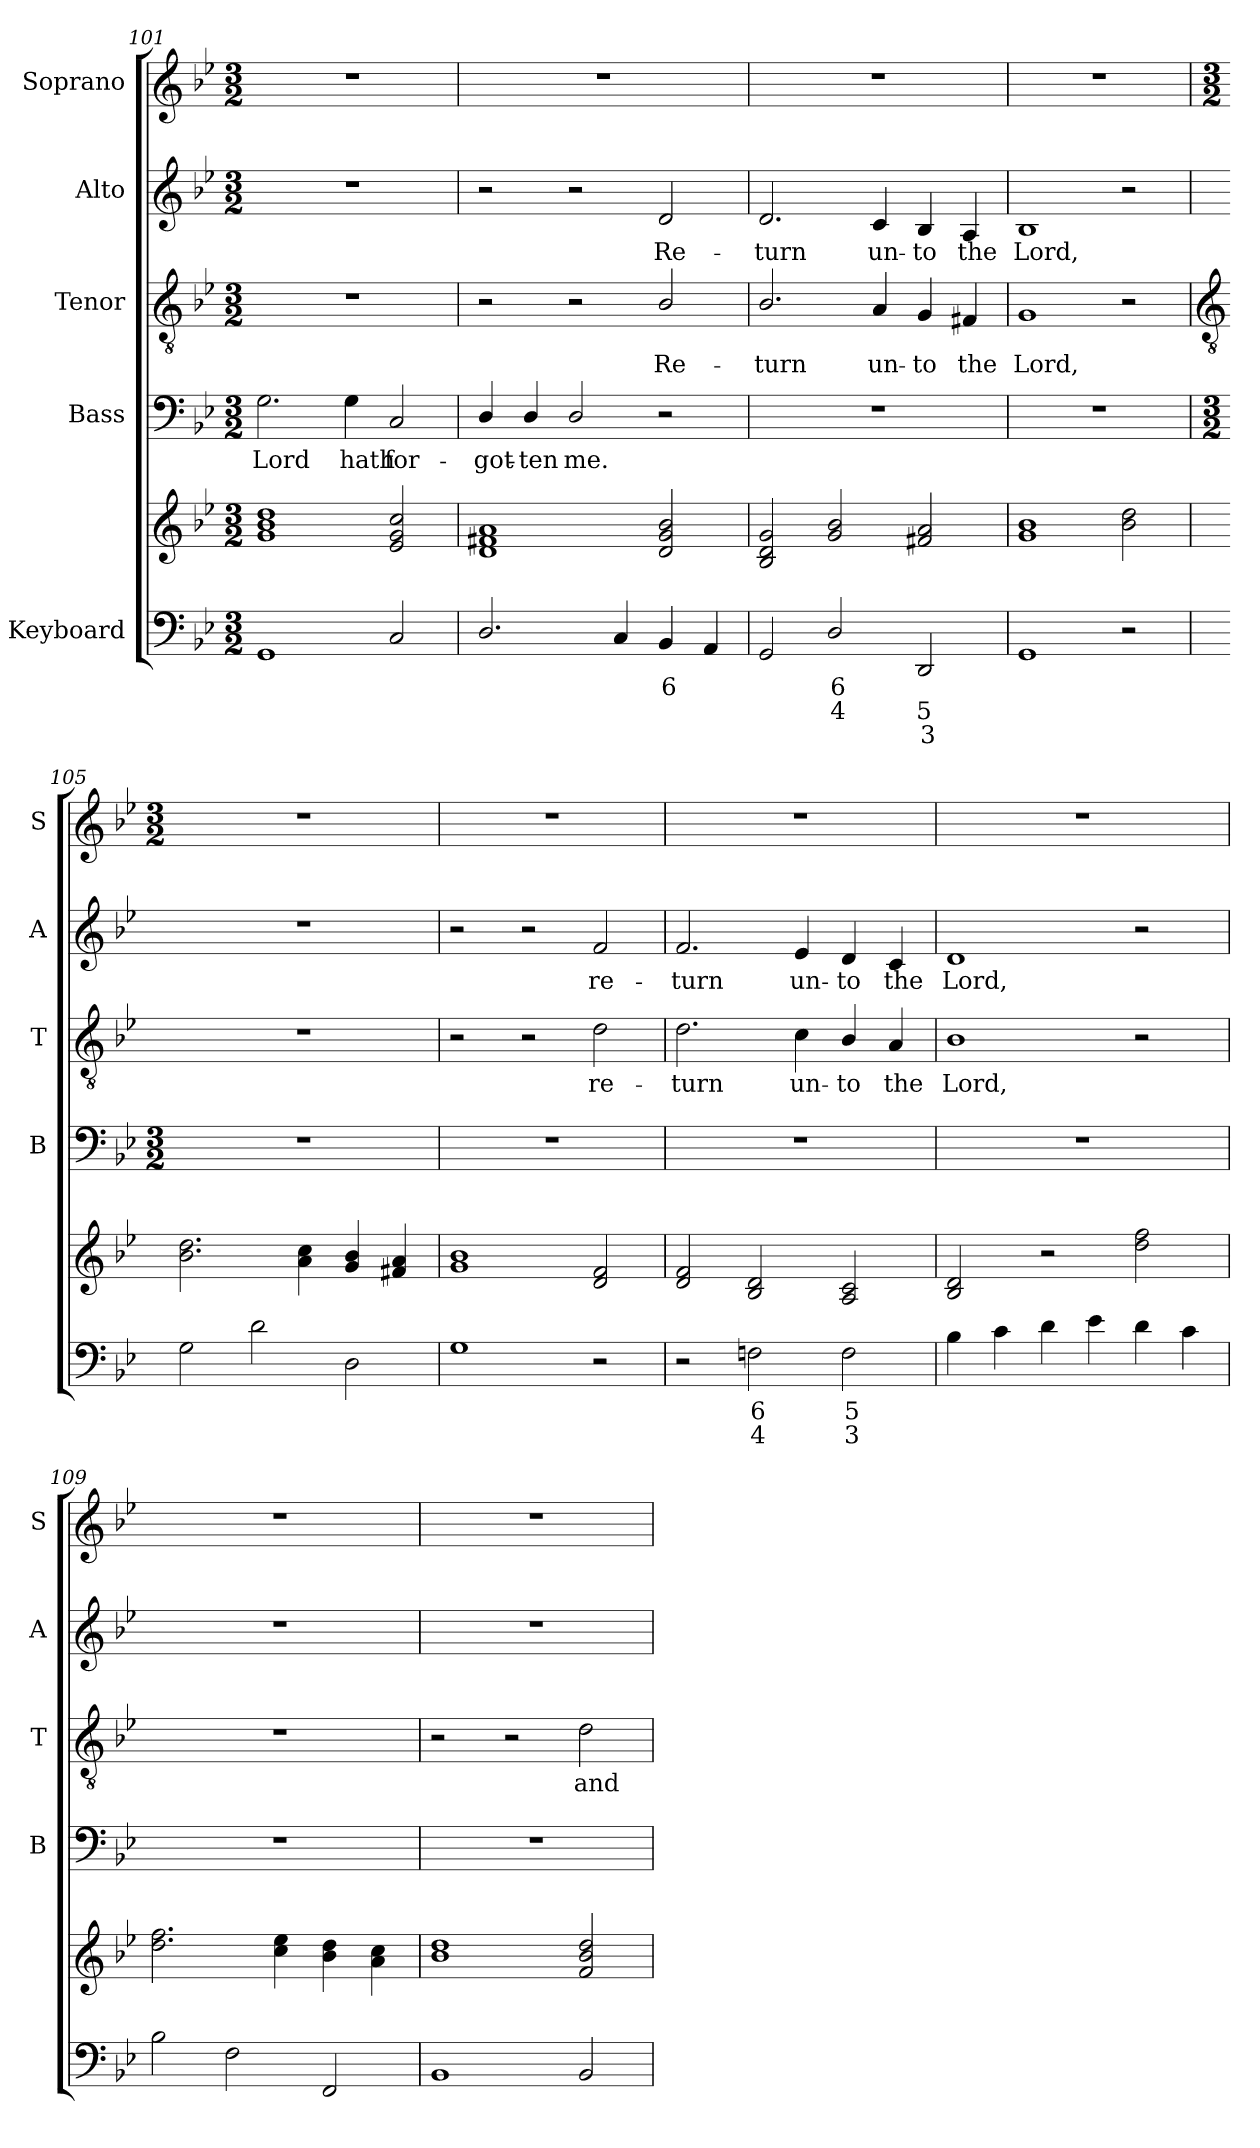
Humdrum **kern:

**kern	**text	**text	**text	**kern	**kern	**text	**kern	**text	**kern	**text	**kern
*part5	*part5	*part5	*part5	*part5	*part4	*part4	*part3	*part3	*part2	*part2	*part1
*staff6	*staff6	*staff6	*staff6	*staff5	*staff4	*staff4	*staff3	*staff3	*staff2	*staff2	*staff1
*I"Keyboard	*	*	*	*	*I"Bass	*	*I"Tenor	*	*I"Alto	*	*I"Soprano
*	*	*	*	*	*I'B	*	*I'T	*	*I'A	*	*I'S
*clefF4	*	*	*	*clefG2	*clefF4	*	*clefGv2	*	*clefG2	*	*clefG2
*k[b-e-]	*	*	*	*k[b-e-]	*k[b-e-]	*	*k[b-e-]	*	*k[b-e-]	*	*k[b-e-]
*B-:	*	*	*	*B-:	*B-:	*	*B-:	*	*B-:	*	*B-:
*M3/2	*	*	*	*M3/2	*M3/2	*	*M3/2	*	*M3/2	*	*M3/2
=101	=101	=101	=101	=101	=101	=101	=101	=101	=101	=101	=101
!	!	!	!	!	!	!LO:LY:b	!LO:N:vis=1	!	!LO:N:vis=1	!	!
1GG	.	.	.	1g 1b- 1dd	2.G	Lord	1.r	.	1.r	.	1.r
!	!	!	!	!	!	!LO:LY:b	!	!	!	!	!
.	.	.	.	.	4G	hath	.	.	.	.	.
!	!	!	!	!	!	!LO:LY:b	!	!	!	!	!
2C	.	.	.	2e- 2g 2cc	2C	for-	.	.	.	.	.
=102	=102	=102	=102	=102	=102	=102	=102	=102	=102	=102	=102
!	!	!	!	!	!	!LO:LY:b	!	!	!	!	!
2.D/	.	.	.	1d 1f#X 1a	4D/	-got-	2r	.	2r	.	1.r
!	!	!	!	!	!	!LO:LY:b	!	!	!	!	!
.	.	.	.	.	4D/	-ten	.	.	.	.	.
!	!	!	!	!	!	!LO:LY:b	!	!	!	!	!
.	.	.	.	.	2D/	me.	2r	.	2r	.	.
4C	.	.	.	.	.	.	.	.	.	.	.
!	!LO:LY:b	!	!	!	!	!	!	!LO:LY:b	!	!LO:LY:b	!
4BB-	6	.	.	2d 2g 2b-	2r	.	2B-/	Re-	2d	Re-	.
4AA	.	.	.	.	.	.	.	.	.	.	.
=103	=103	=103	=103	=103	=103	=103	=103	=103	=103	=103	=103
!	!	!	!	!	!LO:N:vis=1	!	!	!LO:LY:b	!	!LO:LY:b	!
2GG	.	.	.	2B- 2d 2g	1.r	.	2.B-/	-turn	2.d	-turn	1.r
!	!LO:LY:b	!LO:LY:b	!	!	!	!	!	!	!	!	!
2D/	6	4	.	2g 2b-	.	.	.	.	.	.	.
!	!	!	!	!	!	!	!	!LO:LY:b	!	!LO:LY:b	!
.	.	.	.	.	.	.	4A	un-	4c	un-	.
!	!	!LO:LY:b	!LO:LY:b	!	!	!	!	!LO:LY:b	!	!LO:LY:b	!
2DD	.	5	3	2f#X 2a	.	.	4G	-to	4B-	-to	.
!	!	!	!	!	!	!	!	!LO:LY:b	!	!LO:LY:b	!
.	.	.	.	.	.	.	4F#X	the	4A	the	.
=104	=104	=104	=104	=104	=104	=104	=104	=104	=104	=104	=104
!	!	!	!	!	!LO:N:vis=1	!	!	!LO:LY:b	!	!LO:LY:b	!
1GG	.	.	.	1g 1b-	1.r	.	1G	Lord,	1B-	Lord,	1.r
2r	.	.	.	2b- 2dd	.	.	2r	.	2r	.	.
!!LO:LB:g=z
=105	=105	=105	=105	=105	=105	=105	=105	=105	=105	=105	=105
*	*	*	*	*	*	*	*clefGv2	*	*	*	*
*	*	*	*	*	*M3/2	*	*	*	*	*	*M3/2
!	!	!	!	!	!	!	!LO:N:vis=1	!	!LO:N:vis=1	!	!
2G	.	.	.	2.b- 2.dd	1.r	.	1.r	.	1.r	.	1.r
2d	.	.	.	.	.	.	.	.	.	.	.
.	.	.	.	4a 4cc	.	.	.	.	.	.	.
2D	.	.	.	4g 4b-	.	.	.	.	.	.	.
.	.	.	.	4f#X 4a	.	.	.	.	.	.	.
=106	=106	=106	=106	=106	=106	=106	=106	=106	=106	=106	=106
1G	.	.	.	1g 1b-	1.r	.	2r	.	2r	.	1.r
.	.	.	.	.	.	.	2r	.	2r	.	.
!	!	!	!	!	!	!	!	!LO:LY:b	!	!LO:LY:b	!
2r	.	.	.	2d 2f	.	.	2d	re-	2f	re-	.
=107	=107	=107	=107	=107	=107	=107	=107	=107	=107	=107	=107
!	!	!	!	!	!	!	!	!LO:LY:b	!	!LO:LY:b	!
2r	.	.	.	2d 2f	1.r	.	2.d	-turn	2.f	-turn	1.r
!	!LO:LY:b	!LO:LY:b	!	!	!	!	!	!	!	!	!
2Fn	6	4	.	2B- 2d	.	.	.	.	.	.	.
!	!	!	!	!	!	!	!	!LO:LY:b	!	!LO:LY:b	!
.	.	.	.	.	.	.	4c	un-	4e-	un-	.
!	!LO:LY:b	!LO:LY:b	!	!	!	!	!	!LO:LY:b	!	!LO:LY:b	!
2F	5	3	.	2A 2c	.	.	4B-/	-to	4d	-to	.
!	!	!	!	!	!	!	!	!LO:LY:b	!	!LO:LY:b	!
.	.	.	.	.	.	.	4A	the	4c	the	.
=108	=108	=108	=108	=108	=108	=108	=108	=108	=108	=108	=108
!	!	!	!	!	!	!	!	!LO:LY:b	!	!LO:LY:b	!
4B-	.	.	.	2B- 2d	1.r	.	1B-	Lord,	1d	Lord,	1.r
4c	.	.	.	.	.	.	.	.	.	.	.
4d	.	.	.	2r	.	.	.	.	.	.	.
4e-	.	.	.	.	.	.	.	.	.	.	.
4d	.	.	.	2dd 2ff	.	.	2r	.	2r	.	.
4c	.	.	.	.	.	.	.	.	.	.	.
=109	=109	=109	=109	=109	=109	=109	=109	=109	=109	=109	=109
!	!	!	!	!	!	!	!LO:N:vis=1	!	!LO:N:vis=1	!	!
2B-	.	.	.	2.dd 2.ff	1.r	.	1.r	.	1.r	.	1.r
2F	.	.	.	.	.	.	.	.	.	.	.
.	.	.	.	4cc 4ee-	.	.	.	.	.	.	.
2FF	.	.	.	4b- 4dd	.	.	.	.	.	.	.
.	.	.	.	4a 4cc	.	.	.	.	.	.	.
=110	=110	=110	=110	=110	=110	=110	=110	=110	=110	=110	=110
!	!	!	!	!	!	!	!	!	!LO:N:vis=1	!	!
1BB-	.	.	.	1b- 1dd	1.r	.	2r	.	1.r	.	1.r
.	.	.	.	.	.	.	2r	.	.	.	.
!	!	!	!	!	!	!	!	!LO:LY:b	!	!	!
2BB-	.	.	.	2f 2b- 2dd	.	.	2d	and	.	.	.
=	=	=	=	=	=	=	=	=	=	=	=
*-	*-	*-	*-	*-	*-	*-	*-	*-	*-	*-	*-
